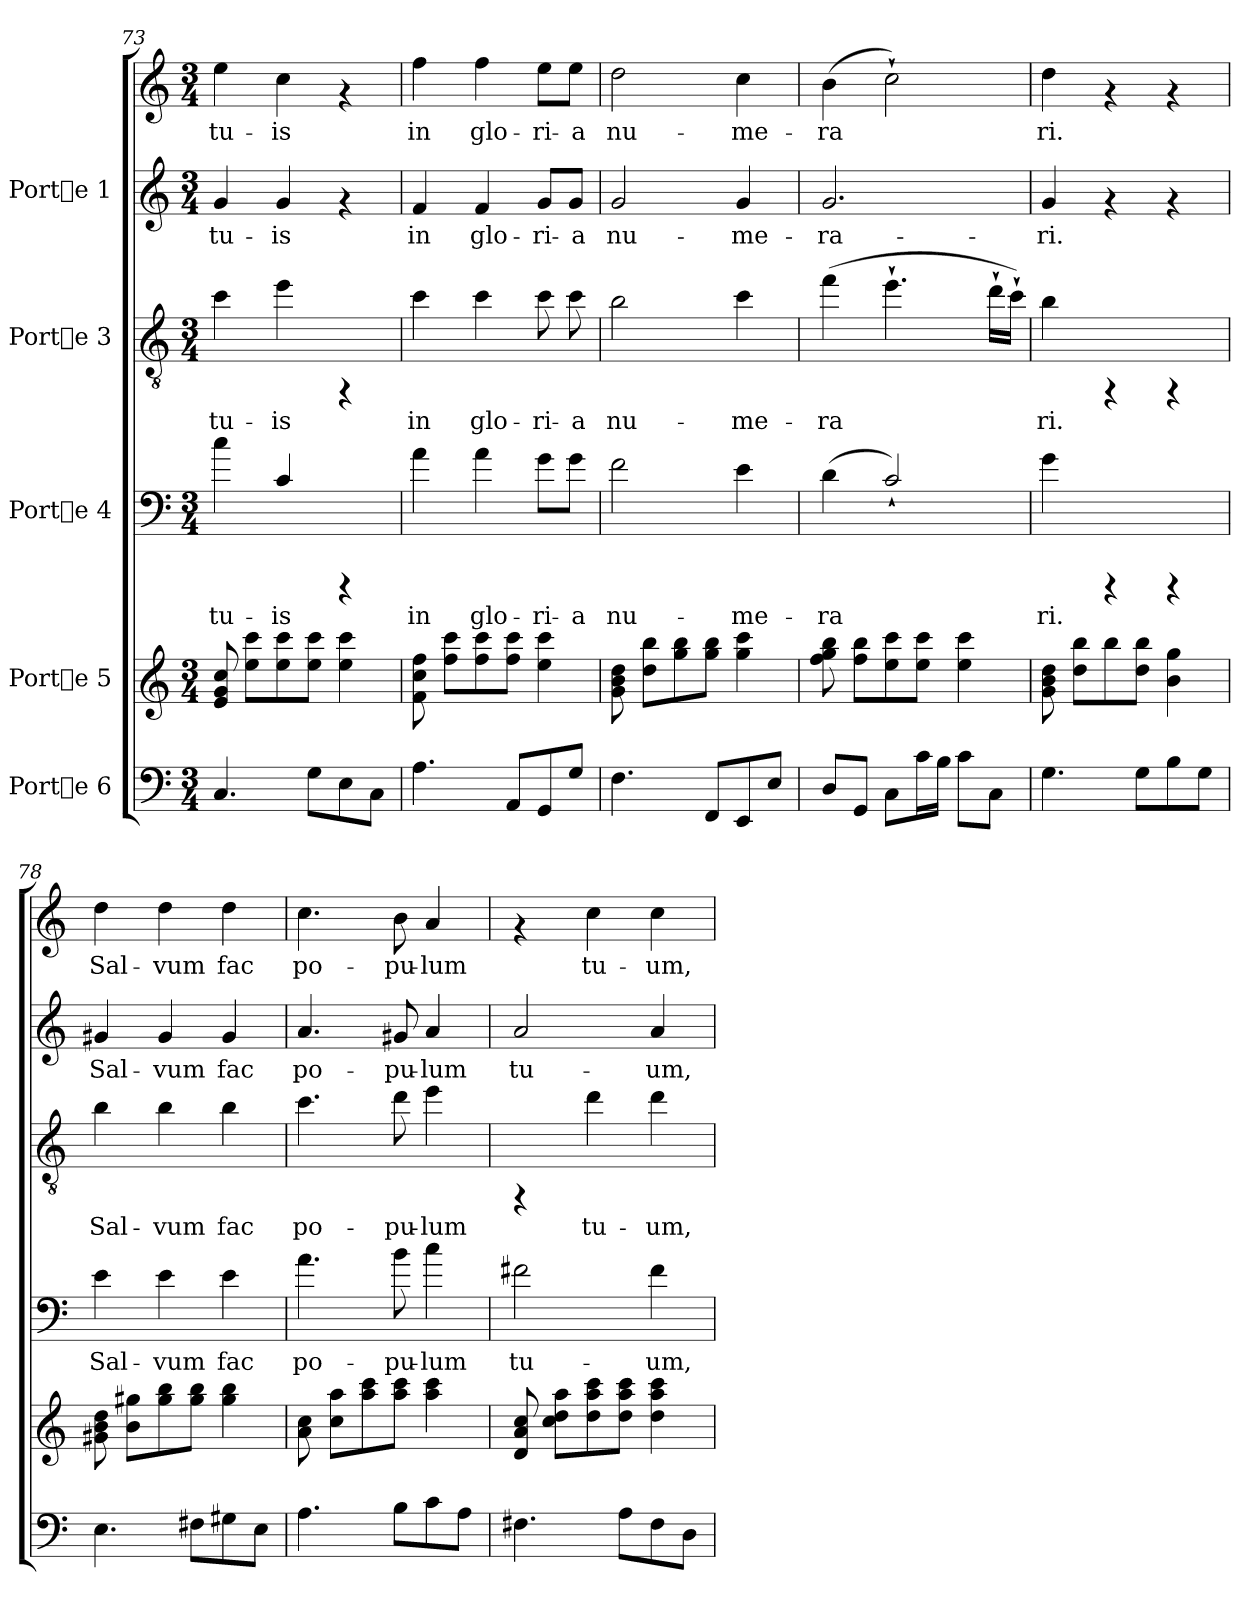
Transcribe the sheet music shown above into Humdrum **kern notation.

**kern	**kern	**kern	**text	**kern	**text	**kern	**text	**kern	**text
*part5	*part4	*part3	*part3	*part2	*part2	*part1	*part1	*part1	*part1
*staff6	*staff5	*staff4	*staff4	*staff3	*staff3	*staff2	*staff2	*staff1	*staff1
*I"Porte 6	*I"Porte 5	*I"Porte 4	*	*I"Porte 3	*	*I"Porte 1	*	*	*
*clefF4	*clefG2	*clefF4	*	*clefGv2	*	*clefG2	*	*clefG2	*
*	*	*ITrd7c12	*	*ITrd7c12	*	*	*	*	*
*M3/4	*M3/4	*M3/4	*	*M3/4	*	*M3/4	*	*M3/4	*
=73	=73	=73	=73	=73	=73	=73	=73	=73	=73
!	!	!	!LO:LY:b	!	!LO:LY:b	!	!LO:LY:b	!	!LO:LY:b
4.C/	8cc/ 8g/ 8e/	4c\	tu-	4c\	tu-	4g/	tu-	4ee\	tu-
.	8ccc\ 8ee\L	.	.	.	.	.	.	.	.
!	!	!	!LO:LY:b	!	!LO:LY:b	!	!LO:LY:b	!	!LO:LY:b
.	8ccc\ 8ee\	4C/	-is	4e\	-is	4g/	-is	4cc\	-is
8G\L	8ccc\ 8ee\J	.	.	.	.	.	.	.	.
8E\	4ccc\ 4ee\	4rCCC	.	4rFF	.	4rf	.	4rf	.
8C\J	.	.	.	.	.	.	.	.	.
=74	=74	=74	=74	=74	=74	=74	=74	=74	=74
!	!	!	!LO:LY:b	!	!LO:LY:b	!	!LO:LY:b	!	!LO:LY:b
4.A\	8ff\ 8cc\ 8f\	4A\	in	4c\	in	4f/	in	4ff\	in
.	8ccc\ 8ff\L	.	.	.	.	.	.	.	.
!	!	!	!LO:LY:b	!	!LO:LY:b	!	!LO:LY:b	!	!LO:LY:b
.	8ccc\ 8ff\	4A\	glo-	4c\	glo-	4f/	glo-	4ff\	glo-
8AA/L	8ccc\ 8ff\J	.	.	.	.	.	.	.	.
!	!	!	!LO:LY:b	!	!LO:LY:b	!	!LO:LY:b	!	!LO:LY:b
8GG/	4ccc\ 4ee\	8G\L	-ri-	8c\	-ri-	8g/L	-ri-	8ee\L	-ri-
!	!	!	!LO:LY:b	!	!LO:LY:b	!	!LO:LY:b	!	!LO:LY:b
8G/J	.	8G\J	-a	8c\	-a	8g/J	-a	8ee\J	-a
=75	=75	=75	=75	=75	=75	=75	=75	=75	=75
!	!	!	!LO:LY:b	!	!LO:LY:b	!	!LO:LY:b	!	!LO:LY:b
4.F\	8dd\ 8b\ 8g\	2F\	nu-	2B\	nu-	2g/	-nu-	2dd\	nu-
.	8bb\ 8dd\L	.	.	.	.	.	.	.	.
.	8bb\ 8gg\	.	.	.	.	.	.	.	.
8FF/L	8bb\ 8gg\J	.	.	.	.	.	.	.	.
!	!	!	!LO:LY:b	!	!LO:LY:b	!	!LO:LY:b	!	!LO:LY:b
8EE/	4ccc\ 4gg\	4E\	-me-	4c\	-me-	4g/	-me-	4cc\	-me-
8E/J	.	.	.	.	.	.	.	.	.
=76	=76	=76	=76	=76	=76	=76	=76	=76	=76
!	!	!	!LO:LY:b	!	!LO:LY:b	!	!LO:LY:b	!	!LO:LY:b
8D/L	8bb\ 8gg\ 8ff\	(>4D\	-ra-	(>4f\	-ra-	2.g/	-ra-	(>4b\	-ra-
8GG/J	8bb\ 8ff\L	.	.	.	.	.	.	.	.
!	!	!	!LO:LY:b	!	!LO:LY:b	!	!	!	!LO:LY:b
8C\L	8ccc\ 8ee\	2C`</)	--	4.e`>\	--	.	.	2cc`>\)	--
16c\	8ccc\ 8ee\J	.	.	.	.	.	.	.	.
16B\J	.	.	.	.	.	.	.	.	.
8c\L	4ccc\ 4ee\	.	.	.	.	.	.	.	.
!	!	!	!	!	!LO:LY:b	!	!	!	!
8C\J	.	.	.	16d`>\L	--	.	.	.	.
!	!	!	!	!	!LO:LY:b	!	!	!	!
.	.	.	.	16c`>\J)	--	.	.	.	.
!!LO:LB:g=z
=77	=77	=77	=77	=77	=77	=77	=77	=77	=77
!	!	!	!LO:LY:b	!	!LO:LY:b	!	!LO:LY:b	!	!LO:LY:b
4.G\	8dd\ 8b\ 8g\	4G\	-ri.	4B\	-ri.	4g/	ri.	4dd\	-ri.
.	8bb\ 8dd\L	.	.	.	.	.	.	.	.
.	8bb\	4rCCC	.	4rFF	.	4rf	.	4rf	.
8G\L	8bb\ 8dd\J	.	.	.	.	.	.	.	.
8B\	4gg\ 4b\	4rCCC	.	4rFF	.	4rf	.	4rf	.
8G\J	.	.	.	.	.	.	.	.	.
=78	=78	=78	=78	=78	=78	=78	=78	=78	=78
!	!	!	!LO:LY:b	!	!LO:LY:b	!	!LO:LY:b	!	!LO:LY:b
4.E\	8dd\ 8b\ 8g#X\	4E\	Sal-	4B\	Sal-	4g#X/	Sal-	4dd\	Sal-
.	8gg#X\ 8b\L	.	.	.	.	.	.	.	.
!	!	!	!LO:LY:b	!	!LO:LY:b	!	!LO:LY:b	!	!LO:LY:b
.	8bb\ 8gg#\	4E\	-vum	4B\	-vum	4g#/	-vum	4dd\	-vum
8F#X\L	8bb\ 8gg#\J	.	.	.	.	.	.	.	.
!	!	!	!LO:LY:b	!	!LO:LY:b	!	!LO:LY:b	!	!LO:LY:b
8G#X\	4bb\ 4gg#\	4E\	fac	4B\	fac	4g#/	fac	4dd\	fac
8E\J	.	.	.	.	.	.	.	.	.
=79	=79	=79	=79	=79	=79	=79	=79	=79	=79
!	!	!	!LO:LY:b	!	!LO:LY:b	!	!LO:LY:b	!	!LO:LY:b
4.A\	8cc\ 8a\	4.A\	po-	4.c\	po-	4.a/	po-	4.cc\	po-
.	8aa\ 8cc\L	.	.	.	.	.	.	.	.
.	8ccc\ 8aa\	.	.	.	.	.	.	.	.
!	!	!	!LO:LY:b	!	!LO:LY:b	!	!LO:LY:b	!	!LO:LY:b
8B\L	8ccc\ 8aa\J	8B\	-pu-	8d\	-pu-	8g#X/	-pu-	8b\	-pu-
!	!	!	!LO:LY:b	!	!LO:LY:b	!	!LO:LY:b	!	!LO:LY:b
8c\	4ccc\ 4aa\	4c\	-lum	4e\	-lum	4a/	-lum	4a/	-lum
8A\J	.	.	.	.	.	.	.	.	.
=80	=80	=80	=80	=80	=80	=80	=80	=80	=80
!	!	!	!LO:LY:b	!	!	!	!LO:LY:b	!	!
4.F#X\	8cc/ 8a/ 8d/	2F#X\	tu-	4rFF	.	2a/	tu-	4rf	.
.	8aa\ 8dd\ 8cc\L	.	.	.	.	.	.	.	.
!	!	!	!	!	!LO:LY:b	!	!	!	!LO:LY:b
.	8ccc\ 8aa\ 8dd\	.	.	4d\	tu-	.	.	4cc\	tu-
8A\L	8ccc\ 8aa\ 8dd\J	.	.	.	.	.	.	.	.
!	!	!	!LO:LY:b	!	!LO:LY:b	!	!LO:LY:b	!	!LO:LY:b
8F#\	4ccc\ 4aa\ 4dd\	4F#\	-um,	4d\	-um,	4a/	-um,	4cc\	-um,
8D\J	.	.	.	.	.	.	.	.	.
=	=	=	=	=	=	=	=	=	=
*-	*-	*-	*-	*-	*-	*-	*-	*-	*-
